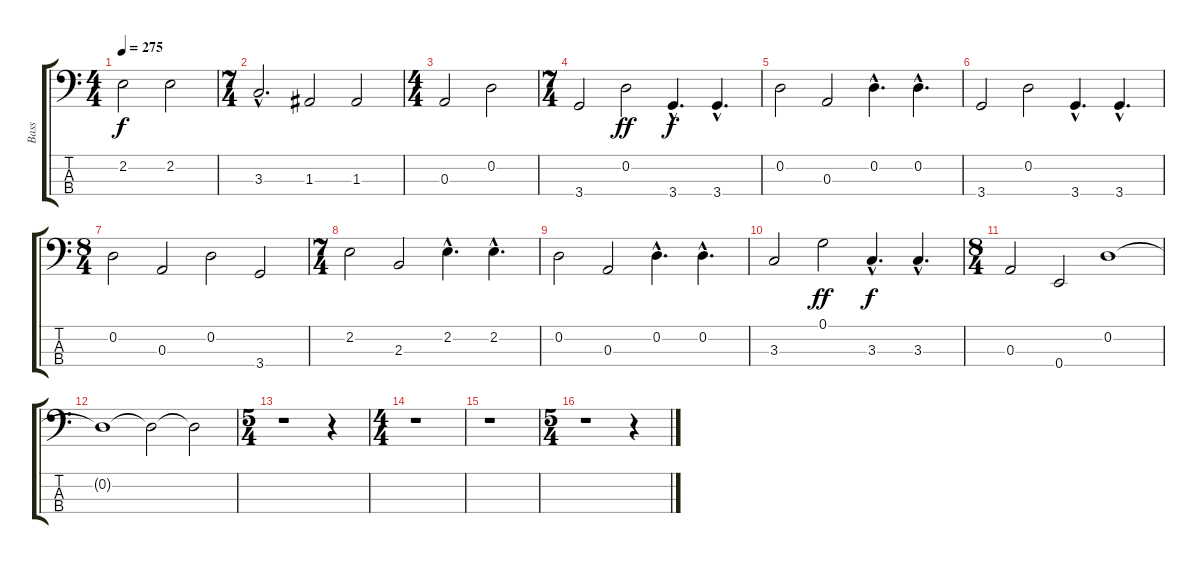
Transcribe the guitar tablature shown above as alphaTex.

\track ("Bass" "Bass") {instrument acousticbass}
\staff {score tabs}
\tuning (G2 D2 A1 E1) {hide}
\ts (4 4)
\tempo 275
\clef f4
\ks c
2.2.2{dy f} 2.2.2 |
\ts (7 4)
3.3{hac}.2{d} 1.3.2 1.3.2 |
\ts (4 4)
0.3.2 0.2.2 |
\ts (7 4)
3.4.2 0.2.2{dy ff} 3.4{hac}.4{d dy f} 3.4{hac}.4{d} |
0.2.2 0.3.2 0.2{hac}.4{d} 0.2{hac}.4{d} |
3.4.2 0.2.2 3.4{hac}.4{d} 3.4{hac}.4{d} |
\ts (8 4)
0.2.2 0.3.2 0.2.2 3.4.2 |
\ts (7 4)
2.2.2 2.3.2 2.2{hac}.4{d} 2.2{hac}.4{d} |
0.2.2 0.3.2 0.2{hac}.4{d} 0.2{hac}.4{d} |
3.3.2 0.1.2{dy ff} 3.3{hac}.4{d dy f} 3.3{hac}.4{d} |
\ts (8 4)
0.3.2 0.4.2 0.2.1 |
0.2{t}.1 0.2{t}.2 0.2{t}.2 |
\ts (5 4)
r.1 r.4 |
\ts (4 4)
r.1 |
r.1 |
\ts (5 4)
r.1 r.4
